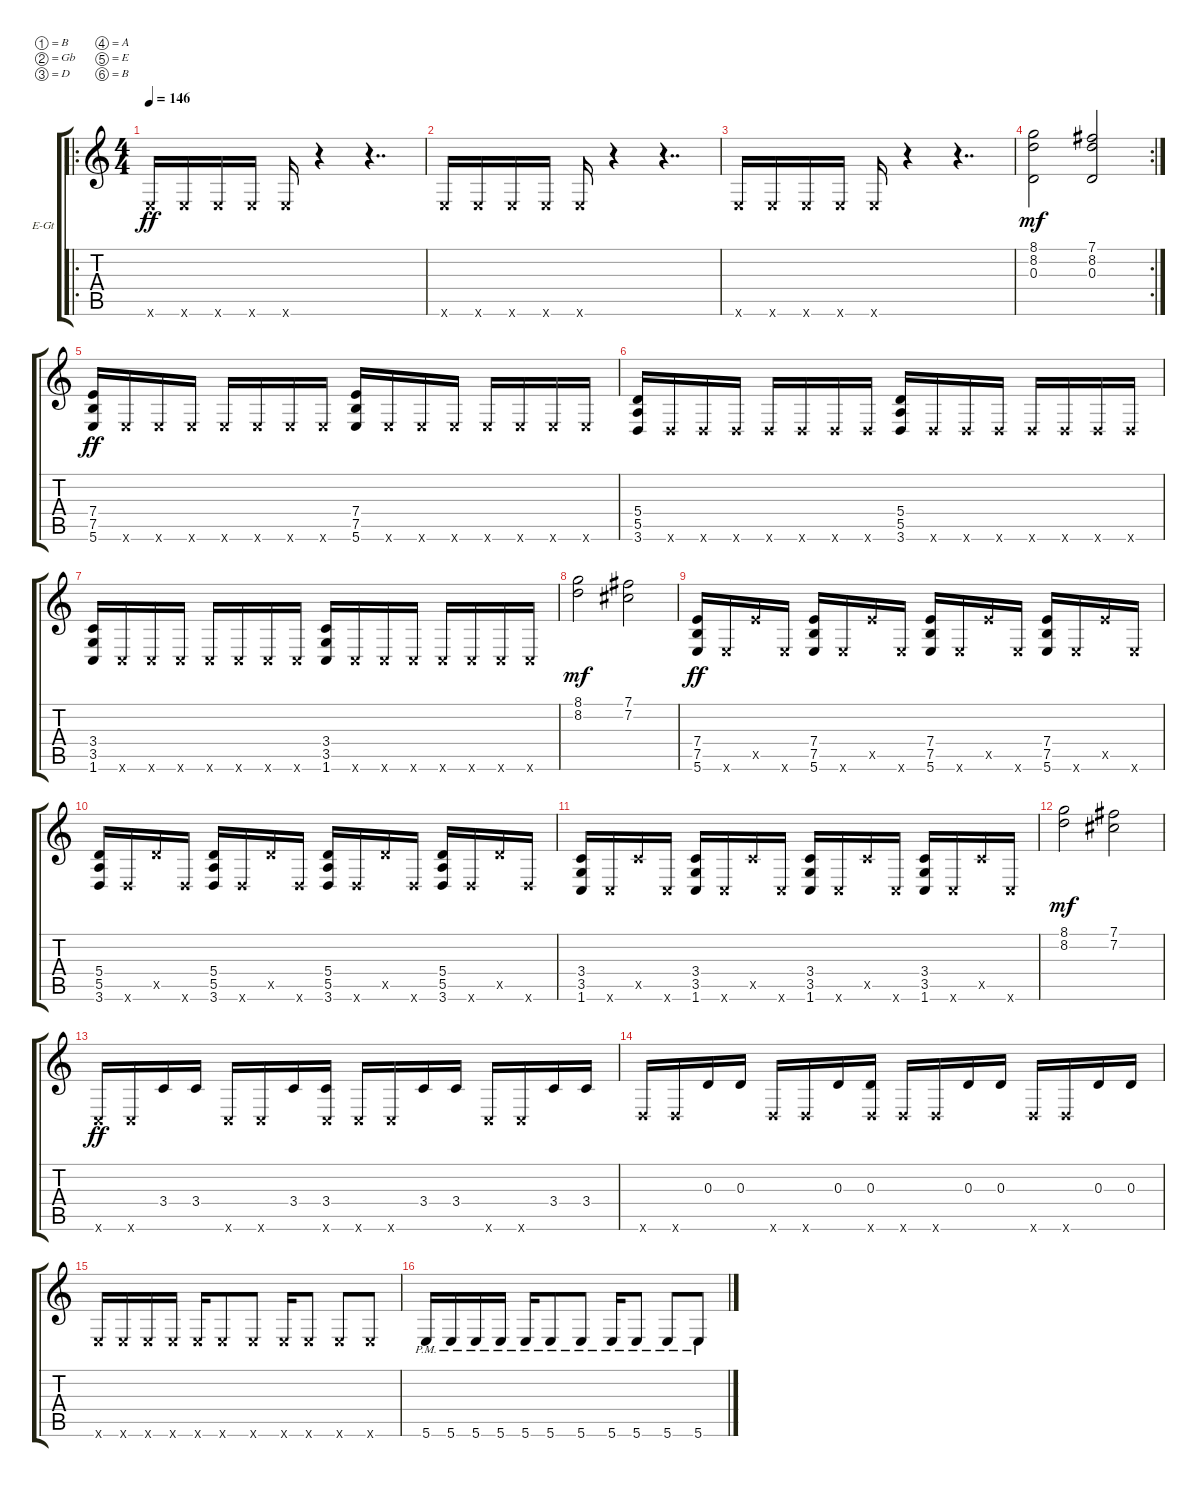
\defaultSystemsLayout 4
\bracketExtendMode groupsimilarinstruments
\multiBarRest
\firstSystemTrackNameOrientation horizontal
\otherSystemsTrackNameOrientation horizontal
\track ("Rhythm" "E-Gt") {instrument distortionguitar}
\staff {score tabs}
\tuning (B3 Gb3 D3 A2 E2 B1)
\ro
\ts (4 4)
\tempo 146
\clef g2
\ks c
5.6{x}.16{dy ff instrument distortionguitar} 5.6{x}.16 5.6{x}.16 5.6{x}.16 5.6{x}.16 r.4 r.4{dd} |
5.6{x}.16 5.6{x}.16 5.6{x}.16 5.6{x}.16 5.6{x}.16 r.4 r.4{dd} |
5.6{x}.16 5.6{x}.16 5.6{x}.16 5.6{x}.16 5.6{x}.16 r.4 r.4{dd} |
\rc 2
(8.1 0.3 8.2).2{dy mf} (0.3 8.2 7.1).2 |
(5.6 7.5 7.4).16{dy ff} 5.6{x}.16 5.6{x}.16 5.6{x}.16 5.6{x}.16 5.6{x}.16 5.6{x}.16 5.6{x}.16 (5.6 7.4 7.5).16 5.6{x}.16 5.6{x}.16 5.6{x}.16 5.6{x}.16 5.6{x}.16 5.6{x}.16 5.6{x}.16 |
(3.6 5.5 5.4).16 3.6{x}.16 3.6{x}.16 3.6{x}.16 3.6{x}.16 3.6{x}.16 3.6{x}.16 3.6{x}.16 (3.6 5.4 5.5).16 3.6{x}.16 3.6{x}.16 3.6{x}.16 3.6{x}.16 3.6{x}.16 3.6{x}.16 3.6{x}.16 |
(1.6 3.5 3.4).16 1.6{x}.16 1.6{x}.16 1.6{x}.16 1.6{x}.16 1.6{x}.16 1.6{x}.16 1.6{x}.16 (1.6 3.4 3.5).16 1.6{x}.16 1.6{x}.16 1.6{x}.16 1.6{x}.16 1.6{x}.16 1.6{x}.16 1.6{x}.16 |
(8.1 8.2).2{dy mf} (7.1 7.2).2 |
(5.6 7.5 7.4).16{dy ff} 5.6{x}.16 12.5{x}.16 5.6{x}.16 (5.6 7.5 7.4).16 5.6{x}.16 12.5{x}.16 5.6{x}.16 (5.6 7.5 7.4).16 5.6{x}.16 12.5{x}.16 5.6{x}.16 (5.6 7.5 7.4).16 5.6{x}.16 12.5{x}.16 5.6{x}.16 |
(3.6 5.5 5.4).16 3.6{x}.16 10.5{x}.16 3.6{x}.16 (3.6 5.4 5.5).16 3.6{x}.16 10.5{x}.16 3.6{x}.16 (3.6 5.4 5.5).16 3.6{x}.16 10.5{x}.16 3.6{x}.16 (3.6 5.4 5.5).16 3.6{x}.16 10.5{x}.16 3.6{x}.16 |
(1.6 3.5 3.4).16 1.6{x}.16 8.5{x}.16 1.6{x}.16 (1.6 3.4 3.5).16 1.6{x}.16 8.5{x}.16 1.6{x}.16 (1.6 3.4 3.5).16 1.6{x}.16 8.5{x}.16 1.6{x}.16 (1.6 3.5 3.4).16 1.6{x}.16 8.5{x}.16 1.6{x}.16 |
(8.1 8.2).2{dy mf} (7.1 7.2).2 |
1.6{x}.16{dy ff} 1.6{x}.16 3.4.16 3.4.16 1.6{x}.16 1.6{x}.16 3.4.16 (1.6{x} 3.4).16 1.6{x}.16 1.6{x}.16 3.4.16 3.4.16 1.6{x}.16 1.6{x}.16 3.4.16 3.4.16 |
3.6{x}.16 3.6{x}.16 0.3.16 0.3.16 3.6{x}.16 3.6{x}.16 0.3.16 (3.6{x} 0.3).16 3.6{x}.16 3.6{x}.16 0.3.16 0.3.16 3.6{x}.16 3.6{x}.16 0.3.16 0.3.16 |
5.6{x}.16 5.6{x}.16 5.6{x}.16 5.6{x}.16 5.6{x}.16 5.6{x}.8 5.6{x}.8 5.6{x}.16 5.6{x}.8 5.6{x}.8 5.6{x}.8 |
5.6{pm}.16 5.6{pm}.16 5.6{pm}.16 5.6{pm}.16 5.6{pm}.16 5.6{pm}.8 5.6{pm}.8 5.6{pm}.16 5.6{pm}.8 5.6{pm}.8 5.6{pm}.8
